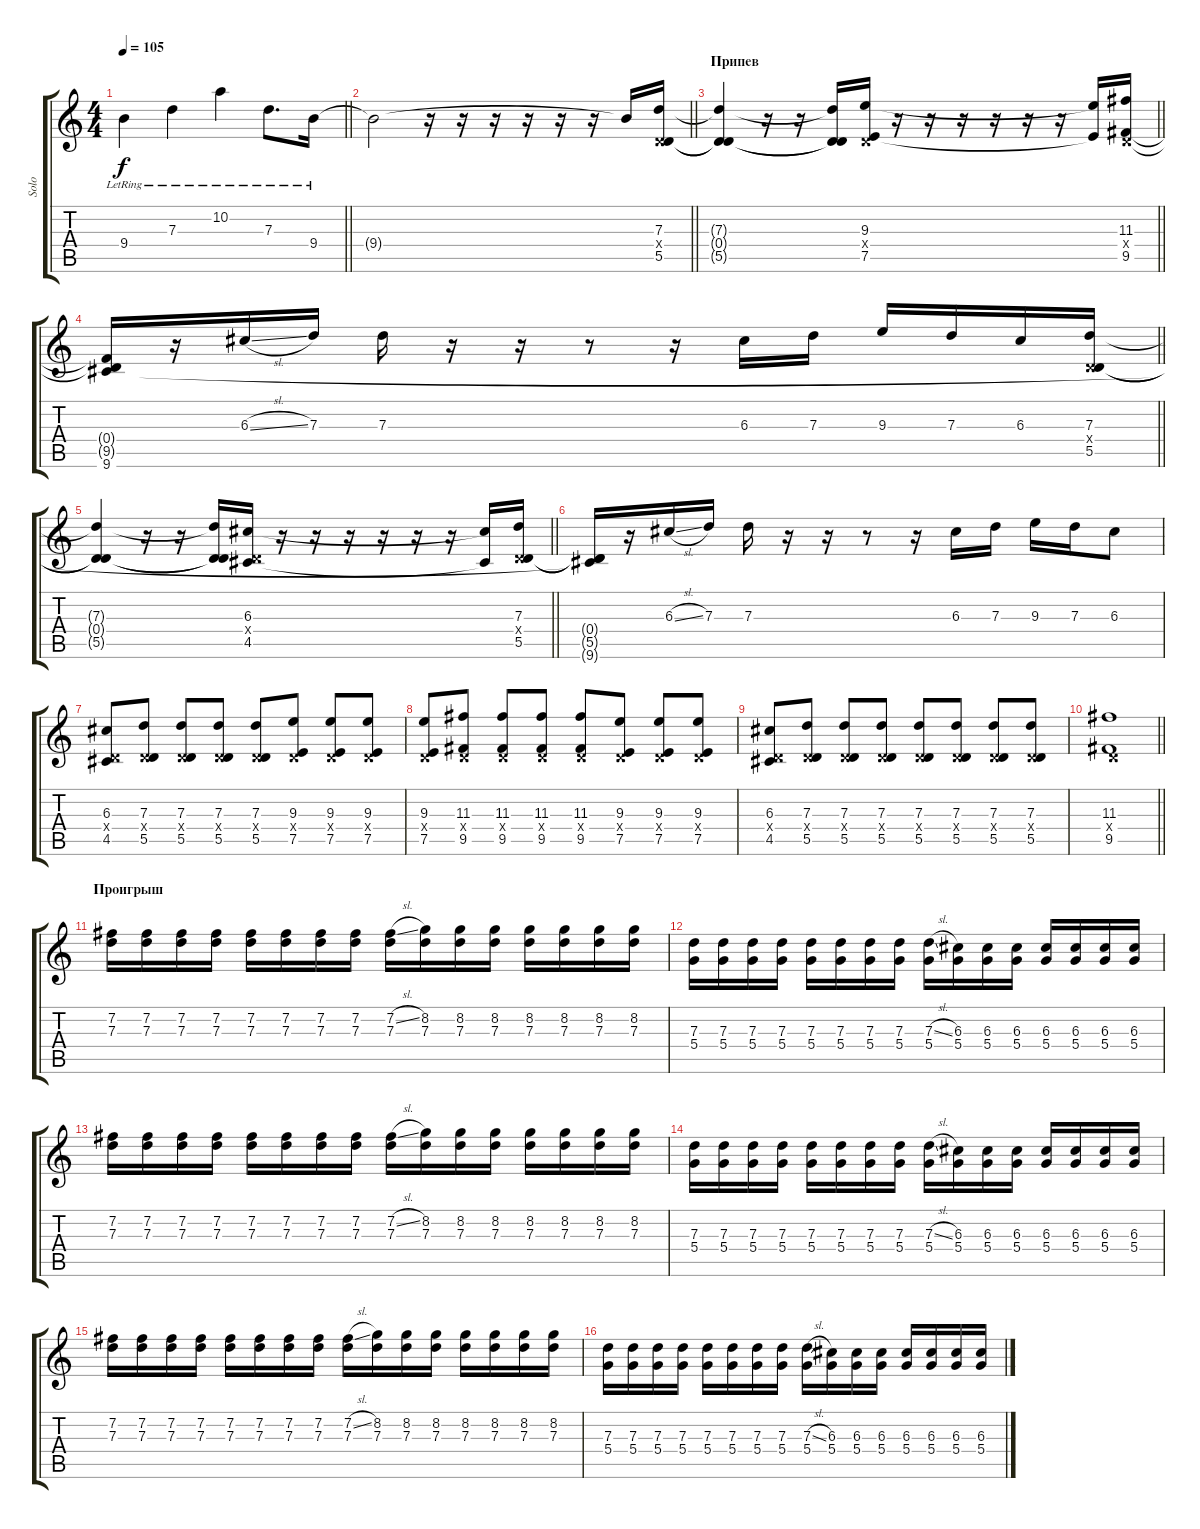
\track ("Solo" "Solo") {instrument overdrivenguitar}
\staff {score tabs}
\tuning (E4 B3 G3 D3 A2 E2) {hide}
\ts (4 4)
\tempo 105
\clef g2
\barLineRight lightlight
\ks c
9.4{lr}.4{dy f} 7.3{lr}.4 10.2{lr}.4 7.3{lr}.8{d} 9.4{lr}.16 |
\section ("" "")
\barLineRight lightlight
9.4{t}.2 r.16 r.16 r.16 r.16 r.16 r.16 9.4{t}.16 (7.3 0.4{x} 5.5).16 |
\section ("" "Припев")
\barLineRight lightlight
(7.3{t} 0.4{t} 5.5{t}).4 r.16 r.16 (7.3{t} 0.4{t} 5.5{t}).16 (9.3 0.4{x} 7.5).16 r.16 r.16 r.16 r.16 r.16 r.16 (9.3{t} 7.5{t}).16 (11.3 0.4{x} 9.5).16 |
\barLineRight lightlight
(0.4{t} 9.5{t} 9.6).16 r.16 6.3{sl}.16 7.3.16 7.3.16 r.16 r.16 r.8 r.16 6.3.16 7.3.16 9.3.16 7.3.16 6.3.16 (7.3 0.4{x} 5.5).16 |
\barLineRight lightlight
(7.3{t} 0.4{t} 5.5{t}).4 r.16 r.16 (7.3{t} 0.4{t} 5.5{t}).16 (6.3 0.4{x} 4.5).16 r.16 r.16 r.16 r.16 r.16 r.16 (6.3{t} 4.5{t}).16 (7.3 0.4{x} 5.5).16 |
(0.4{t} 5.5{t} 9.6{t}).16 r.16 6.3{sl}.16 7.3.16 7.3.16 r.16 r.16 r.8 r.16 6.3.16 7.3.16 9.3.16 7.3.16 6.3.8 |
(6.3 0.4{x} 4.5).8 (7.3 0.4{x} 5.5).8 (7.3 0.4{x} 5.5).8 (7.3 0.4{x} 5.5).8 (7.3 0.4{x} 5.5).8 (9.3 0.4{x} 7.5).8 (9.3 0.4{x} 7.5).8 (9.3 0.4{x} 7.5).8 |
(9.3 0.4{x} 7.5).8 (11.3 0.4{x} 9.5).8 (11.3 0.4{x} 9.5).8 (11.3 0.4{x} 9.5).8 (11.3 0.4{x} 9.5).8 (9.3 0.4{x} 7.5).8 (9.3 0.4{x} 7.5).8 (9.3 0.4{x} 7.5).8 |
(6.3 0.4{x} 4.5).8 (7.3 0.4{x} 5.5).8 (7.3 0.4{x} 5.5).8 (7.3 0.4{x} 5.5).8 (7.3 0.4{x} 5.5).8 (7.3 0.4{x} 5.5).8 (7.3 0.4{x} 5.5).8 (7.3 0.4{x} 5.5).8 |
\barLineRight lightlight
(11.3 0.4{x} 9.5).1 |
\section ("" "Проигрыш")
(7.2 7.3).16 (7.2 7.3).16 (7.2 7.3).16 (7.2 7.3).16 (7.2 7.3).16 (7.2 7.3).16 (7.2 7.3).16 (7.2 7.3).16 (7.2{sl} 7.3).16 (8.2 7.3).16 (8.2 7.3).16 (8.2 7.3).16 (8.2 7.3).16 (8.2 7.3).16 (8.2 7.3).16 (8.2 7.3).16 |
(7.3 5.4).16 (7.3 5.4).16 (7.3 5.4).16 (7.3 5.4).16 (7.3 5.4).16 (7.3 5.4).16 (7.3 5.4).16 (7.3 5.4).16 (7.3{sl} 5.4).16 (6.3 5.4).16 (6.3 5.4).16 (6.3 5.4).16 (6.3 5.4).16 (6.3 5.4).16 (6.3 5.4).16 (6.3 5.4).16 |
(7.2 7.3).16 (7.2 7.3).16 (7.2 7.3).16 (7.2 7.3).16 (7.2 7.3).16 (7.2 7.3).16 (7.2 7.3).16 (7.2 7.3).16 (7.2{sl} 7.3).16 (8.2 7.3).16 (8.2 7.3).16 (8.2 7.3).16 (8.2 7.3).16 (8.2 7.3).16 (8.2 7.3).16 (8.2 7.3).16 |
(7.3 5.4).16 (7.3 5.4).16 (7.3 5.4).16 (7.3 5.4).16 (7.3 5.4).16 (7.3 5.4).16 (7.3 5.4).16 (7.3 5.4).16 (7.3{sl} 5.4).16 (6.3 5.4).16 (6.3 5.4).16 (6.3 5.4).16 (6.3 5.4).16 (6.3 5.4).16 (6.3 5.4).16 (6.3 5.4).16 |
(7.2 7.3).16 (7.2 7.3).16 (7.2 7.3).16 (7.2 7.3).16 (7.2 7.3).16 (7.2 7.3).16 (7.2 7.3).16 (7.2 7.3).16 (7.2{sl} 7.3).16 (8.2 7.3).16 (8.2 7.3).16 (8.2 7.3).16 (8.2 7.3).16 (8.2 7.3).16 (8.2 7.3).16 (8.2 7.3).16 |
(7.3 5.4).16 (7.3 5.4).16 (7.3 5.4).16 (7.3 5.4).16 (7.3 5.4).16 (7.3 5.4).16 (7.3 5.4).16 (7.3 5.4).16 (7.3{sl} 5.4).16 (6.3 5.4).16 (6.3 5.4).16 (6.3 5.4).16 (6.3 5.4).16 (6.3 5.4).16 (6.3 5.4).16 (6.3 5.4).16
